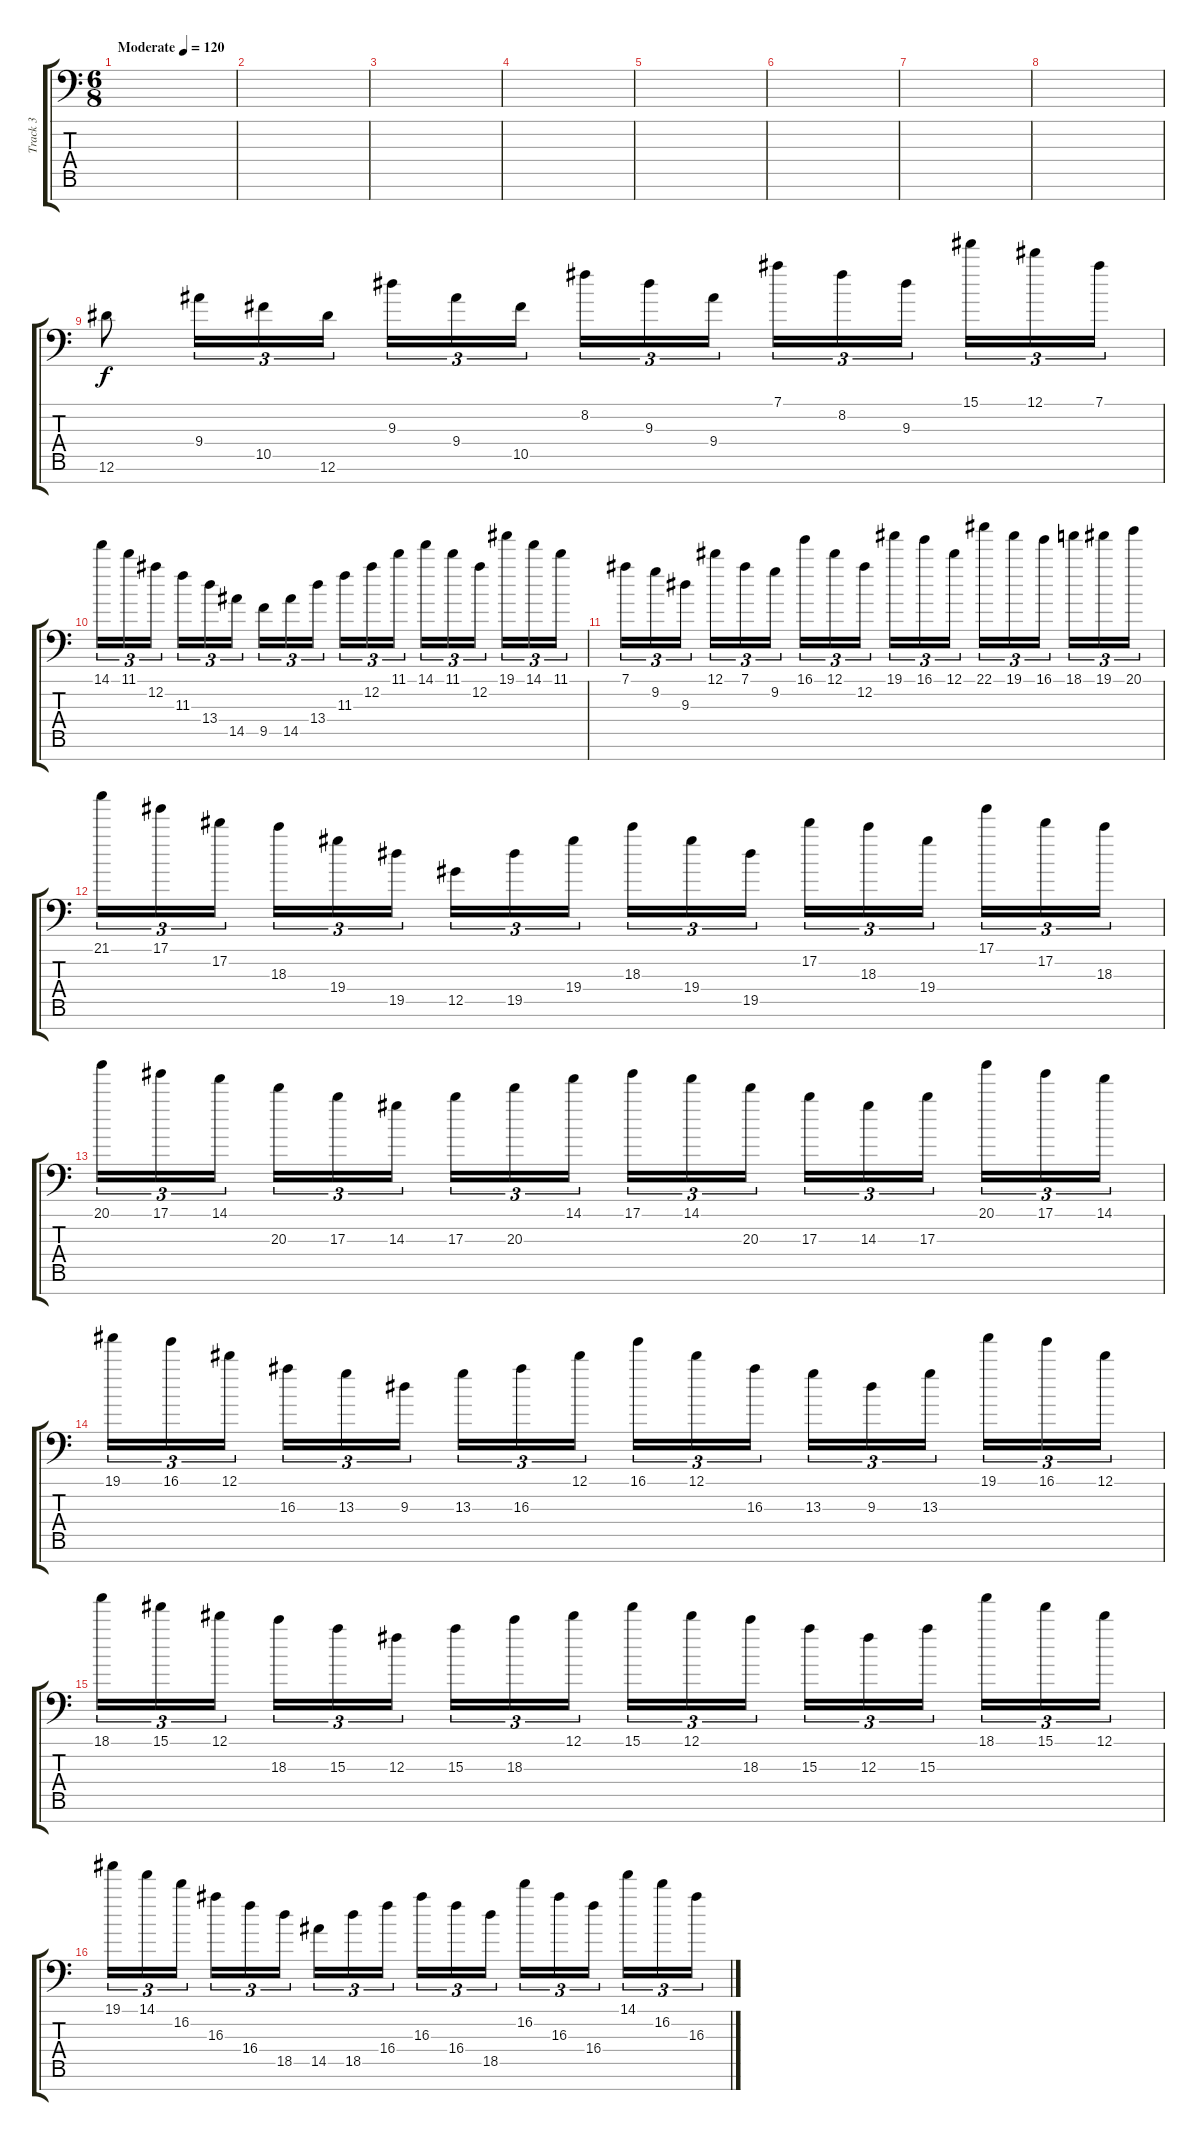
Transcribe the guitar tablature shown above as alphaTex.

\track ("Track 3" "Track 3") {instrument distortionguitar}
\staff {score tabs}
\tuning (Eb4 Bb3 Gb3 Db3 Ab2 Eb2 Bb1) {hide}
\ts (6 8)
\tempo (120 "Moderate")
\clef f4
\ks c
|
|
|
|
|
|
|
|
12.6.8 9.4.16{tu (3 2)} 10.5.16{tu (3 2)} 12.6.16{tu (3 2) beam splitsecondary} 9.3.16{tu (3 2)} 9.4.16{tu (3 2)} 10.5.16{tu (3 2)} 8.2.16{tu (3 2)} 9.3.16{tu (3 2)} 9.4.16{tu (3 2) beam splitsecondary} 7.1.16{tu (3 2)} 8.2.16{tu (3 2)} 9.3.16{tu (3 2) beam splitsecondary} 15.1.16{tu (3 2)} 12.1.16{tu (3 2)} 7.1.16{tu (3 2)} |
14.1.16{tu (3 2)} 11.1.16{tu (3 2)} 12.2.16{tu (3 2) beam splitsecondary} 11.3.16{tu (3 2)} 13.4.16{tu (3 2)} 14.5.16{tu (3 2) beam splitsecondary} 9.5.16{tu (3 2)} 14.5.16{tu (3 2)} 13.4.16{tu (3 2)} 11.3.16{tu (3 2)} 12.2.16{tu (3 2)} 11.1.16{tu (3 2) beam splitsecondary} 14.1.16{tu (3 2)} 11.1.16{tu (3 2)} 12.2.16{tu (3 2) beam splitsecondary} 19.1.16{tu (3 2)} 14.1.16{tu (3 2)} 11.1.16{tu (3 2)} |
7.1.16{tu (3 2)} 9.2.16{tu (3 2)} 9.3.16{tu (3 2) beam splitsecondary} 12.1.16{tu (3 2)} 7.1.16{tu (3 2)} 9.2.16{tu (3 2) beam splitsecondary} 16.1.16{tu (3 2)} 12.1.16{tu (3 2)} 12.2.16{tu (3 2)} 19.1.16{tu (3 2)} 16.1.16{tu (3 2)} 12.1.16{tu (3 2) beam splitsecondary} 22.1.16{tu (3 2)} 19.1.16{tu (3 2)} 16.1.16{tu (3 2) beam splitsecondary} 18.1.16{tu (3 2)} 19.1.16{tu (3 2)} 20.1.16{tu (3 2)} |
21.1.16{tu (3 2)} 17.1.16{tu (3 2)} 17.2.16{tu (3 2) beam splitsecondary} 18.3.16{tu (3 2)} 19.4.16{tu (3 2)} 19.5.16{tu (3 2) beam splitsecondary} 12.5.16{tu (3 2)} 19.5.16{tu (3 2)} 19.4.16{tu (3 2)} 18.3.16{tu (3 2)} 19.4.16{tu (3 2)} 19.5.16{tu (3 2) beam splitsecondary} 17.2.16{tu (3 2)} 18.3.16{tu (3 2)} 19.4.16{tu (3 2) beam splitsecondary} 17.1.16{tu (3 2)} 17.2.16{tu (3 2)} 18.3.16{tu (3 2)} |
20.1.16{tu (3 2)} 17.1.16{tu (3 2)} 14.1.16{tu (3 2) beam splitsecondary} 20.3.16{tu (3 2)} 17.3.16{tu (3 2)} 14.3.16{tu (3 2) beam splitsecondary} 17.3.16{tu (3 2)} 20.3.16{tu (3 2)} 14.1.16{tu (3 2)} 17.1.16{tu (3 2)} 14.1.16{tu (3 2)} 20.3.16{tu (3 2) beam splitsecondary} 17.3.16{tu (3 2)} 14.3.16{tu (3 2)} 17.3.16{tu (3 2) beam splitsecondary} 20.1.16{tu (3 2)} 17.1.16{tu (3 2)} 14.1.16{tu (3 2)} |
19.1.16{tu (3 2)} 16.1.16{tu (3 2)} 12.1.16{tu (3 2) beam splitsecondary} 16.3.16{tu (3 2)} 13.3.16{tu (3 2)} 9.3.16{tu (3 2) beam splitsecondary} 13.3.16{tu (3 2)} 16.3.16{tu (3 2)} 12.1.16{tu (3 2)} 16.1.16{tu (3 2)} 12.1.16{tu (3 2)} 16.3.16{tu (3 2) beam splitsecondary} 13.3.16{tu (3 2)} 9.3.16{tu (3 2)} 13.3.16{tu (3 2) beam splitsecondary} 19.1.16{tu (3 2)} 16.1.16{tu (3 2)} 12.1.16{tu (3 2)} |
18.1.16{tu (3 2)} 15.1.16{tu (3 2)} 12.1.16{tu (3 2) beam splitsecondary} 18.3.16{tu (3 2)} 15.3.16{tu (3 2)} 12.3.16{tu (3 2) beam splitsecondary} 15.3.16{tu (3 2)} 18.3.16{tu (3 2)} 12.1.16{tu (3 2)} 15.1.16{tu (3 2)} 12.1.16{tu (3 2)} 18.3.16{tu (3 2) beam splitsecondary} 15.3.16{tu (3 2)} 12.3.16{tu (3 2)} 15.3.16{tu (3 2) beam splitsecondary} 18.1.16{tu (3 2)} 15.1.16{tu (3 2)} 12.1.16{tu (3 2)} |
19.1.16{tu (3 2)} 14.1.16{tu (3 2)} 16.2.16{tu (3 2) beam splitsecondary} 16.3.16{tu (3 2)} 16.4.16{tu (3 2)} 18.5.16{tu (3 2) beam splitsecondary} 14.5.16{tu (3 2)} 18.5.16{tu (3 2)} 16.4.16{tu (3 2)} 16.3.16{tu (3 2)} 16.4.16{tu (3 2)} 18.5.16{tu (3 2) beam splitsecondary} 16.2.16{tu (3 2)} 16.3.16{tu (3 2)} 16.4.16{tu (3 2) beam splitsecondary} 14.1.16{tu (3 2)} 16.2.16{tu (3 2)} 16.3.16{tu (3 2)}
